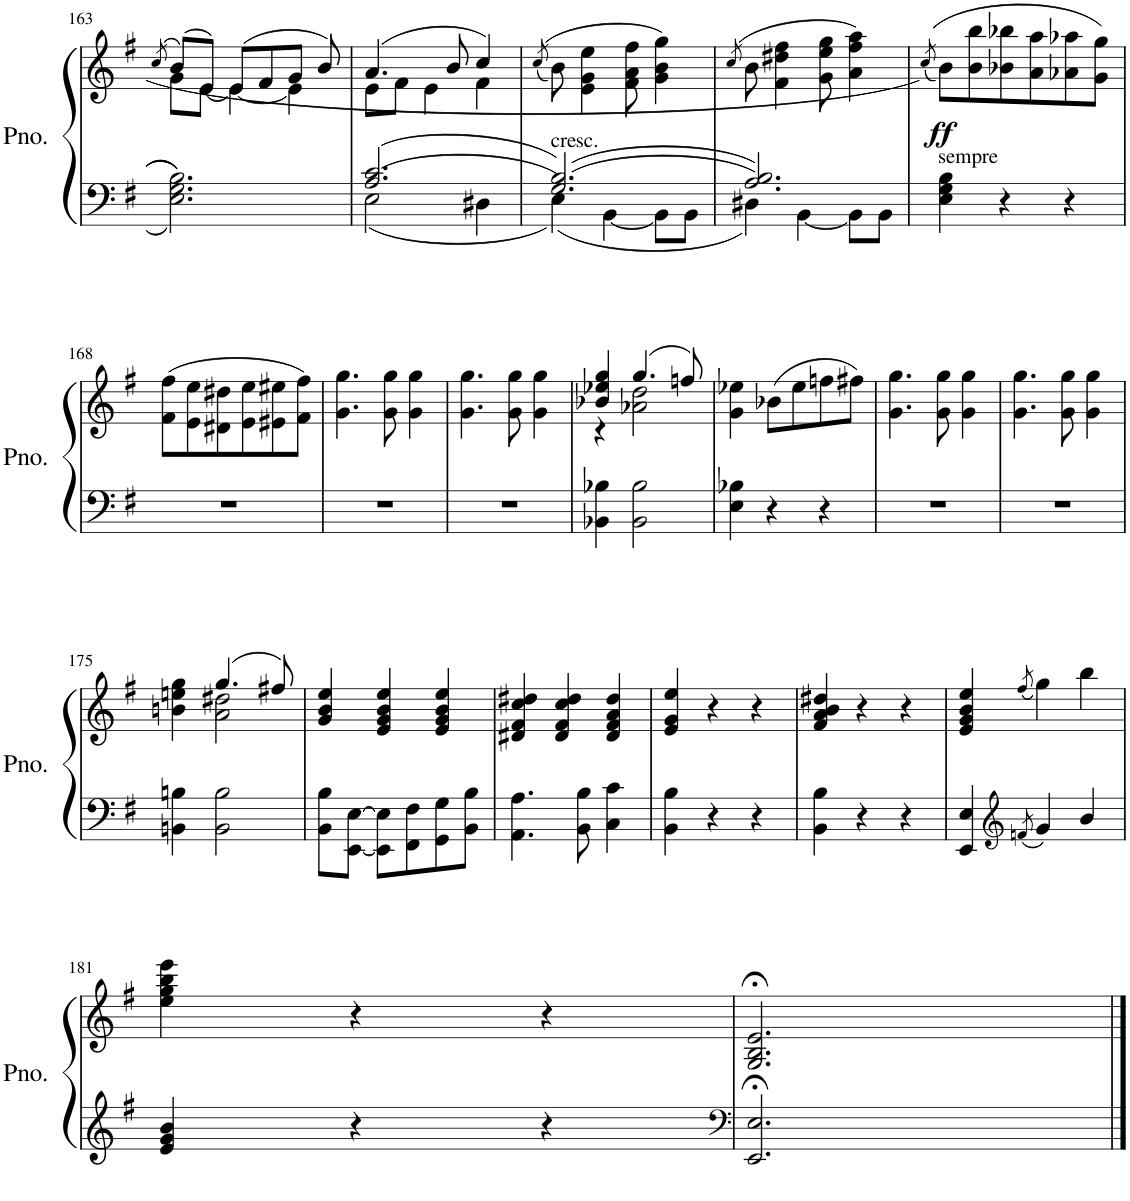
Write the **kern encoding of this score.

**kern	**kern	**dynam
*part1	*part1	*part1
*staff2	*staff1	*staff1/2
*I"Piano	*	*
*I'Pno.	*	*
!!LO:PB:g=z
*clefF4	*clefG2	*
*k[f#]	*k[f#]	*
*M3/4	*M3/4	*
=163	=163	=163
.	(8qcc/	.
*	*^	*
2.E\ 2.G\ 2.B\	(8b/L)	8g\L	.
.	8e/J)	[8e\J	.
.	(8e/L	4e\_	.
.	8f#/	.	.
.	8g/J	4e\]	.
.	8b/)	.	.
=164	=164	=164	=164
*^	*	*	*
2.A/ 2.c/	2E\	(4.a/	8e\L	.
.	.	.	8f#\J	.
.	.	.	4e\	.
.	.	8b/	.	.
.	4D#X\	4cc/)	4f#\	.
*	*	*v	*v	*
=165	=165	=165	=165
.	.	((8qcc/	.
!LO:TX:a:t=cresc.	!	!	!
2.G/ 2.B/	4E\	8b\)	.
.	.	4e\ 4g\ 4ee\	.
.	[4BB\	.	.
.	.	8f#\ 8a\ 8ff#\	.
.	8BB\L]	4g\ 4b\ 4gg\)	.
.	8BB\J	.	.
=166	=166	=166	=166
.	.	(8qcc/	.
2.A/ 2.B/	4D#X\	8b\	.
.	.	4f#\ 4dd#X\ 4ff#\	.
.	[4BB\	.	.
.	.	8g\ 8ee\ 8gg\	.
.	8BB\L]	4a\ 4ff#\ 4aa\)	.
.	8BB\J	.	.
*v	*v	*	*
=167	=167	=167
.	((8qcc/	.
!LO:TX:a:t=sempre	!	!
!	!	!LO:DY:b
4E\ 4G\ 4B\	8b\L)	ff
.	8b\ 8bb\	.
4r	8b-X\ 8bb-X\	.
.	8a\ 8aa\	.
4r	8a-X\ 8aa-X\	.
.	8g\ 8gg\J)	.
!!LO:LB:g=z
=168	=168	=168
2.r	(8f#\ 8ff#\L	.
.	8e\ 8ee\	.
.	8d#X\ 8dd#X\	.
.	8e\ 8ee\	.
.	8e#X\ 8ee#X\	.
.	8f#\ 8ff#\J)	.
=169	=169	=169
2.r	4.g\ 4.gg\	.
.	8g\ 8gg\	.
.	4g\ 4gg\	.
=170	=170	=170
2.r	4.g\ 4.gg\	.
.	8g\ 8gg\	.
.	4g\ 4gg\	.
=171	=171	=171
*	*^	*
4BB-X\ 4B-X\	4b-X/ 4ee-X/ 4gg/	4r	.
2BB-\ 2B-\	(4.gg/	2a-X\ 2dd\	.
.	8ffn/)	.	.
*	*v	*v	*
=172	=172	=172
4E\ 4B-X\	4g\ 4ee-X\	.
4r	(8b-X\L	.
.	8ee-\	.
4r	8ffn\	.
.	8ff#X\J)	.
=173	=173	=173
2.r	4.g\ 4.gg\	.
.	8g\ 8gg\	.
.	4g\ 4gg\	.
=174	=174	=174
2.r	4.g\ 4.gg\	.
.	8g\ 8gg\	.
.	4g\ 4gg\	.
!!LO:LB:g=z
=175	=175	=175
*	*^	*
4BBn\ 4Bn\	4bn\ 4een\ 4gg\	4ryy	.
2BB\ 2B\	(4.gg/	2a\ 2dd#X\	.
.	8ff#X/)	.	.
*	*v	*v	*
=176	=176	=176
8BB\ 8B\L	4g/ 4b/ 4ee/	.
[8EE\ [8E\J	.	.
8EE\] 8E\]L	4e/ 4g/ 4b/ 4ee/	.
8FF#\ 8F#\	.	.
8GG\ 8G\	4e/ 4g/ 4b/ 4ee/	.
8BB\ 8B\J	.	.
=177	=177	=177
4.AA\ 4.A\	4d#X/ 4f#/ 4cc/ 4dd#X/	.
.	4d#/ 4f#/ 4cc/ 4dd#/	.
8BB\ 8B\	.	.
4C\ 4c\	4d#/ 4f#/ 4a/ 4dd#/	.
=178	=178	=178
4BB\ 4B\	4e/ 4g/ 4ee/	.
4r	4r	.
4r	4r	.
=179	=179	=179
4BB\ 4B\	4f#/ 4a/ 4b/ 4dd#X/	.
4r	4r	.
4r	4r	.
=180	=180	=180
4EE/ 4E/	4e/ 4g/ 4b/ 4ee/	.
*clefG2	*	*
8qfn/	(8qff#/	.
4g/	4gg\)	.
4b/	4bb\	.
!!LO:LB:g=z
=181	=181	=181
4e/ 4g/ 4b/	4ee\ 4gg\ 4bb\ 4eee\	.
4r	4r	.
4r	4r	.
=182	=182	=182
*clefF4	*	*
2.EE/;< 2.E/;<	2.G/;< 2.B/;< 2.e/;<	.
==	==	==
*-	*-	*-
